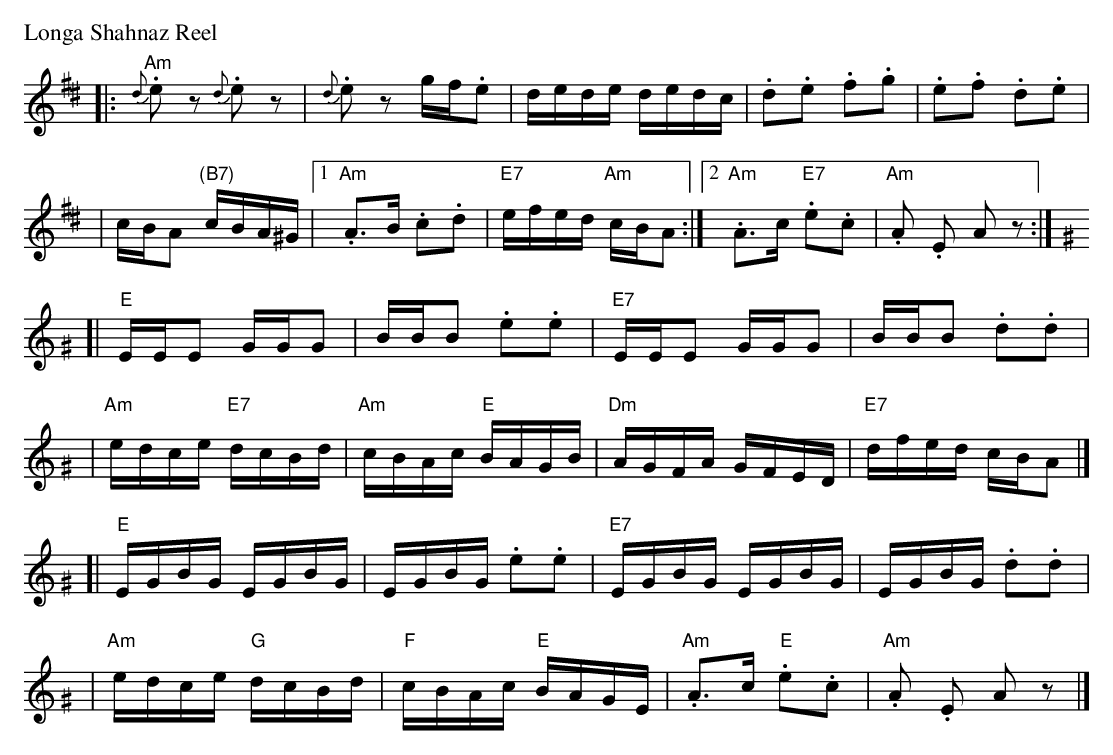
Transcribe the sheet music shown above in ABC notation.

X:1
P: Longa Shahnaz Reel
M: 2/4|
L: 1/16
K: Am^f^d
|: "Am"{d}.e2 z2 {d}.e2 z2 | {d}.e2 z2 gf.e2 \
|   dede dedc | .d2.e2 .f2.g2 | .e2.f2 .d2.e2 |
|   cBA2 "(B7)"cBA^G |1 "Am".A3B .c2.d2 | "E7"efed "Am"cBA2 \
:|2 "Am".A3c "E7".e2.c2 | "Am".A2 .E2 A2 z2 :|
K: Am^G
[| "E"EEE2     GGG2 | BBB2 .e2.e2 | "E7"EEE2 GGG2 | BBB2 .d2.d2 |
| "Am"edce "E7"dcBd | "Am"cBAc "E"BAGB | "Dm"AGFA GFED | "E7"dfed cBA2 |]
[| "E"EGBG    EGBG | EGBG .e2.e2 | "E7"EGBG EGBG | EGBG .d2.d2 |
| "Am"edce "G"dcBd | "F"cBAc "E"BAGE | "Am".A3c "E".e2.c2 | "Am".A2 .E2 A2 z2 |]
